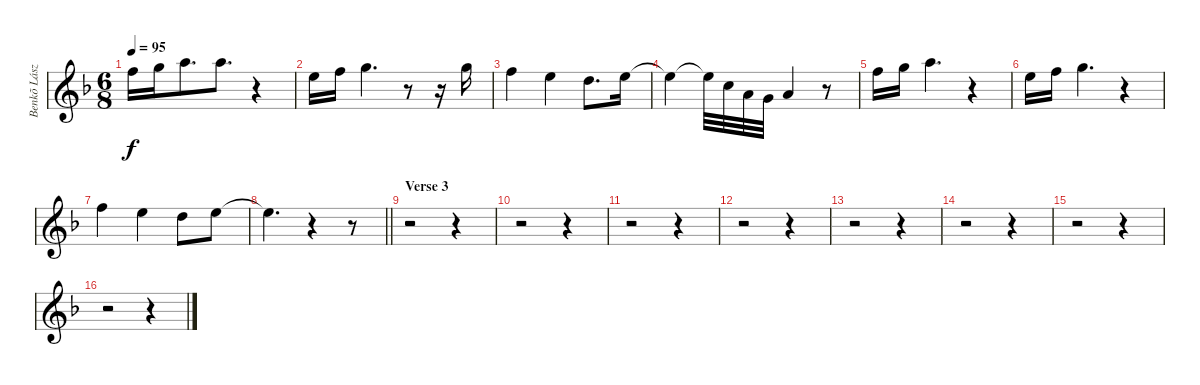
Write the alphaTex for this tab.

\track ("Benkõ László" "Benkõ Lász") {instrument flute}
\staff {score}
\tuning (E4 B3 G3 D3 A2 E2) {hide}
\ts (6 8)
\tempo 95
\clef g2
\ks dminor
13.1.16{dy f} 15.1.16 17.1.8{d} 17.1.8{d} r.4 |
12.1.16 13.1.16 15.1.4{d} r.8 r.16 15.1.16 |
13.1.4 12.1.4 10.1.8{d} 12.1.16 |
12.1{t}.4 12.1{t}.32 13.2.32 10.2.32 8.2.32 10.2.4 r.8 |
13.1.16 15.1.16 17.1.4{d} r.4 |
12.1.16 13.1.16 15.1.4{d} r.4 |
13.1.4 12.1.4 10.1.8 12.1.8 |
\barLineRight lightlight
12.1{t}.4{d} r.4 r.8 |
\section ("" "Verse 3")
r.2 r.4 |
r.2 r.4 |
r.2 r.4 |
r.2 r.4 |
r.2 r.4 |
r.2 r.4 |
r.2 r.4 |
r.2 r.4
